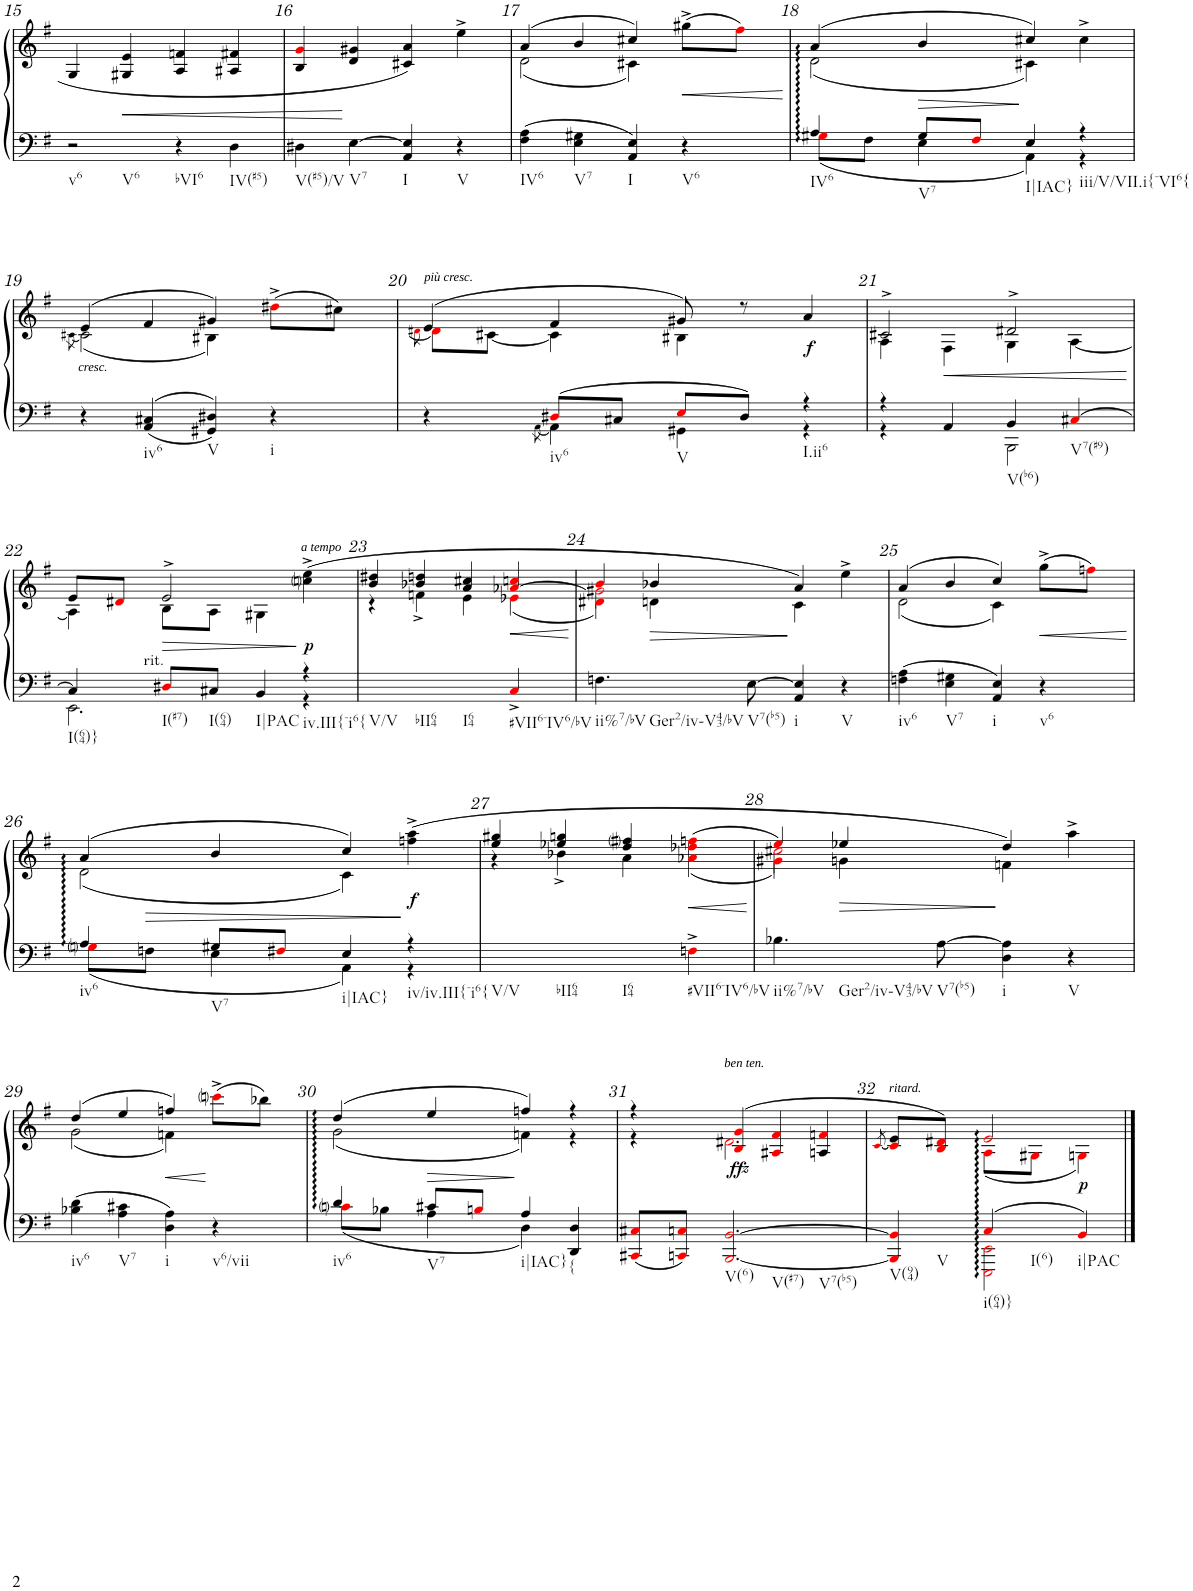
**kern	**kern	**dynam
*part1	*part1	*part1
*staff2	*staff1	*staff1/2
*I"Midi_1	*	*
!!LO:PB:g=z
*clefF4	*clefG2	*
*k[f#]	*k[f#]	*
*G:	*G:	*
*M4/4	*M4/4	*
*met(c)	*met(c)	*
=15	=15	=15
!LO:TX:b:t=v6	!	!
!LO:TX:b:t=V6	!	!
2r	4G/	.
!	!	!LO:HP:b
.	4G#X/ 4e/	<
!LO:TX:b:t=bVI6	!	!
4r	4A/ 4fn/	.
!LO:TX:b:t=IV(#5)	!	!
4D\	4A#X/ 4f#X/	.
=16	=16	=16
!LO:TX:b:t=V(#5)/V	!	!
4D#X\	4B/ 4gi/	.
!LO:TX:b:t=V7	!	!
[4E\	4d/ 4g#X/	[
!LO:TX:b:t=I	!	!
4AA/ 4E/]	4c#X/ 4a/	.
!LO:TX:b:t=V	!	!
4r	4ee^\	.
=17	=17	=17
*	*^	*
!LO:TX:b:t=IV6	!	!	!
4F#\ 4A\	(4a/	(2d\	.
!LO:TX:b:t=V7	!	!	!
4E\ 4G#X\	4b/	.	.
!LO:TX:b:t=I	!	!	!
4AA/ 4E/	4cc#X/)	4c#X\)	.
!LO:TX:b:t=V6	!	!	!
!	!	!	!LO:HP:b
4r	(8gg#X^>\L	4ryy	<
.	8ff#i\J)	.	.
*	*v	*v	*
.	.	[
=18	=18	=18
*^	*^	*
!LO:TX:b:t=IV6	!	!	!	!
4A/	8G#Xi\L	(4a/	(2d\	.
.	8F#\J	.	.	.
!LO:TX:b:t=V7	!	!	!	!
!	!	!	!	!LO:HP:b
8G#/L	4E\	4b/	.	>
8F#i/J	.	.	.	.
!LO:TX:b:t=I|IAC}	!	!	!	!
4E/	4AA\	4cc#X/)	4c#X\)	]
!LO:TX:b:t=iii/V/VII.i{-VI6{	!	!	!	!
4r	4r	4cc#^\	4ryy	.
*v	*v	*	*	*
!!LO:LB:g=z	!!
=19	=19	=19	=19
.	.	[8qc#X\	.
!	!LO:TX:b:i:t=cresc.	!	!
4r	(4e/	(2c#\]	.
!LO:TX:b:t=iv6	!	!	!
4AA/ 4C#X/	4f#/	.	.
!LO:TX:b:t=V	!	!	!
4GG#X/ 4D#X/	4g#X/)	4B#X\)	.
!LO:TX:b:t=i	!	!	!
4r	(8dd#X^>i\L	4ryy	.
.	8cc#X\J)	.	.
=20	=20	=20	=20
.	.	[8qd#Xi\	.
*^	*	*	*
!	!	!LO:TX:a:i:t=più cresc.	!	!
4r	4ryy	(4e/	8d#i\L]	.
.	.	.	[8c#X\J	.
.	[8qAA\	.	.	.
!LO:TX:b:t=iv6	!	!	!	!
8D#Xi/L	4AA\]	4f#/	4c#\]	.
8C#X/J	.	.	.	.
!LO:TX:b:t=V	!	!	!	!
8Ei/L	4GG#X\	8g#X/)	4B#X\	.
8D#/J	.	8r	.	.
!LO:TX:b:t=I.ii6	!	!	!	!
!	!	!	!	!LO:DY:b
4r	4r	4a/	4ryy	f
=21	=21	=21	=21	=21
4r	4r	2c#X^/	4A\	.
!	!	!	!	!LO:HP:b
4AA/	4ryy	.	4F#\	<
!LO:TX:b:t=V(b6)	!	!	!	!
4BB/	2BBB\	2d#X^/	4G\	.
!LO:TX:b:t=V7(#9)	!	!	!	!
[4C#Xi/	.	.	[4A\	.
!!LO:LB:g=z	!!
=22	=22	=22	=22	=22
!LO:TX:b:t=I(64)}	!	!	!	!
4C#/]	2.EE\	8e/L	4A\]	.
.	.	8d#Xi/J	.	.
!	!	!LO:TX:b:t=rit.	!	!
!LO:TX:b:t=I(#7)	!	!	!	!
!	!	!	!	!LO:HP:b
8D#Xi/L	.	2e^/	8B\L	>
!LO:TX:b:t=I(64)	!	!	!	!
8C#X/J	.	.	8A\J	.
!LO:TX:b:t=I|PAC	!	!	!	!
4BB/	.	.	4G#X\	.
!	!	!LO:TX:a:i:t=a tempo	!	!
!LO:TX:b:t=iv.III{-i6{	!	!	!	!
!	!	!	!	!LO:DY:n=1:b
4r	4r	(>4ccnj\^> 4ee\^>	4ryy	[ p
=23	=23	=23	=23	=23
!LO:TX:b:t=V/V	!	!	!	!
!LO:TX:b:t=bII64	!	!	!	!
!LO:TX:b:t=I64	!	!	!	!
*v	*v	*	*	*
2.ryy	4b/ 4dd#X/	4r	.
.	4b-X/ 4ddn/	4fn^\	.
.	4a/ 4cc#X/	4e\	.
!LO:TX:b:t=#VII6-IV6/bV	!	!	!
!	!	!	!LO:HP:b
4C^i/	[>4a-Xi/ 4ccni/	(4e-Xi\	<
*	*v	*v	*
.	.	]
=24	=24	=24
*	*^	*
*	*	*^	*
!LO:TX:b:t=ii%7/bV	!	!	!	!
!LO:TX:b:t=Ger2/iv-V43/bV	!	!	!	!
4.Fn\	4bi/	4d#Xi\)	2g#Xi\]	.
!	!	!	!	!LO:HP:b
.	4b-X/	4dn\	.	>
!LO:TX:b:t=V7(b5)	!	!	!	!
[8E\	.	.	.	.
!LO:TX:b:t=i	!	!	!	!
4AA/ 4E/]	4a/)	4c\	2ryy	[
!LO:TX:b:t=V	!	!	!	!
4r	4ee^\	4ryy	.	.
*	*	*v	*v	*
=25	=25	=25	=25
!LO:TX:b:t=iv6	!	!	!
4Fn\ 4A\	(4a/	(2d\	.
!LO:TX:b:t=V7	!	!	!
4E\ 4G#X\	4b/	.	.
!LO:TX:b:t=i	!	!	!
4AA/ 4E/	4cc/)	4c\)	.
!LO:TX:b:t=v6	!	!	!
!	!	!	!LO:HP:b
4r	(8gg^\L	4ryy	<
.	8ffni\J)	.	.
*	*v	*v	*
.	.	]
!!LO:LB:g=z
=26	=26	=26
*^	*^	*
!LO:TX:b:t=iv6	!	!	!	!
4A/	8Gnji\L	(4a/	(2d\	.
!	!	!	!	!LO:HP:b=2
.	8Fn\J	.	.	>
!LO:TX:b:t=V7	!	!	!	!
8G#X/L	4E\	4b/	.	.
8F#Xi/J	.	.	.	.
!LO:TX:b:t=i|IAC}	!	!	!	!
4E/	4AA\	4cc/)	4c\)	.
!LO:TX:b:t=iv/iv.III{-i6{	!	!	!	!
!	!	!	!	!LO:DY:n=1:b
4r	4r	(>4ffn\^ 4aa\^	4ryy	[ f
=27	=27	=27	=27	=27
!LO:TX:b:t=V/V	!	!	!	!
!LO:TX:b:t=bII64	!	!	!	!
!LO:TX:b:t=I64	!	!	!	!
*v	*v	*	*	*
2.ryy	4ee/ 4gg#X/	4r	.
.	4ee-X/ 4ggn/	4b-X^\	.
.	4dd/ 4ff#j/	4a\	.
!LO:TX:b:t=#VII6-IV6/bV	!	!	!
!	!	!	!LO:HP:b
4Fn^i\	(>(4a-Xi\ 4dd-Xi\ 4ffni\	4ryy	<
*	*v	*v	*
.	.	]
=28	=28	=28
*	*^	*
*	*	*^	*
!LO:TX:b:t=ii%7/bV	!	!	!	!
!LO:TX:b:t=Ger2/iv-V43/bV	!	!	!	!
4.B-X\	4eei/)	4g#Xi\)	2cc#Xi\	.
!	!	!	!	!LO:HP:b
.	4ee-X/	4gn\	.	>
!LO:TX:b:t=V7(b5)	!	!	!	!
[8A\	.	.	.	.
!LO:TX:b:t=i	!	!	!	!
4D\ 4A\]	4dd/)	4fn\	2ryy	[
!LO:TX:b:t=V	!	!	!	!
4r	4aa^\	4ryy	.	.
*	*	*v	*v	*
!!LO:LB:g=z
=29	=29	=29	=29
!LO:TX:b:t=iv6	!	!	!
4B-X\ 4d\	(4dd/	(2g\	.
!LO:TX:b:t=V7	!	!	!
4A\ 4c#X\	4ee/	.	.
!LO:TX:b:t=i	!	!	!
!	!	!	!LO:HP:b
4D\ 4A\	4ffn/)	4fn\)	<
!LO:TX:b:t=v6/vii	!	!	!
4r	(8cccnj^i\L	4ryy	]
.	8bb-X\J)	.	.
=30	=30	=30	=30
*^	*	*	*
!LO:TX:b:t=iv6	!	!	!	!
4d/	8cnji\L	(4dd/	(2g\	.
.	8B-X\J	.	.	.
!LO:TX:b:t=V7	!	!	!	!
8c#X/L	4A\	4ee/	.	.
8Bni/J	.	.	.	.
!LO:TX:b:t=i|IAC}	!	!	!	!
4A/	4D\	4ffn/)	4fn\)	[
!LO:TX:b:t={	!	!	!	!
4DD/ 4D/	4ryy	4r	4r	.
*v	*v	*	*	*
=31	=31	=31	=31
8CC#Xi/ 8C#Xi/L	4r	4r	.
8CCni/ 8Cni/J	.	.	.
!	!LO:TX:a:i:t=ben ten.	!	!
!LO:TX:b:t=V(6)	!	!	!
!LO:TX:b:t=V(#7)	!	!	!
!LO:TX:b:t=V7(b5)	!	!	!
!	!	!	!LO:DY:b
[2.BBBi/ [2.BBi/	(4Bi/ 4gi/	2.d#Xi\	other-dynamics
.	4A#Xi/ 4f#i/	.	.
.	4An/ 4fni/	.	.
=32	=32	=32	=32
.	[8qci/	.	.
*^	*	*	*
!	!	!LO:TX:a:i:t=ritard.	!	!
!LO:TX:b:t=V(94)	!	!	!	!
!LO:TX:b:t=V	!	!	!	!
4BBBi/] 4BBi/]	4ryy	8ci/] 8e/L	4ryy	.
.	.	8Bi/ 8d#Xi/J)	.	.
!LO:TX:b:t=i(64)}	!	!	!	!
!LO:TX:b:t=I(6)	!	!	!	!
4Ci/	2EEEi\ 2EEi\	2ei/	(8Ai\L	.
.	.	.	8G#Xi\J	.
!LO:TX:b:t=i|PAC	!	!	!	!
!	!	!	!	!LO:DY:b
4BBi/	.	.	4Gni\)	p
*v	*v	*	*	*
*	*v	*v	*
==	==	==
*-	*-	*-
